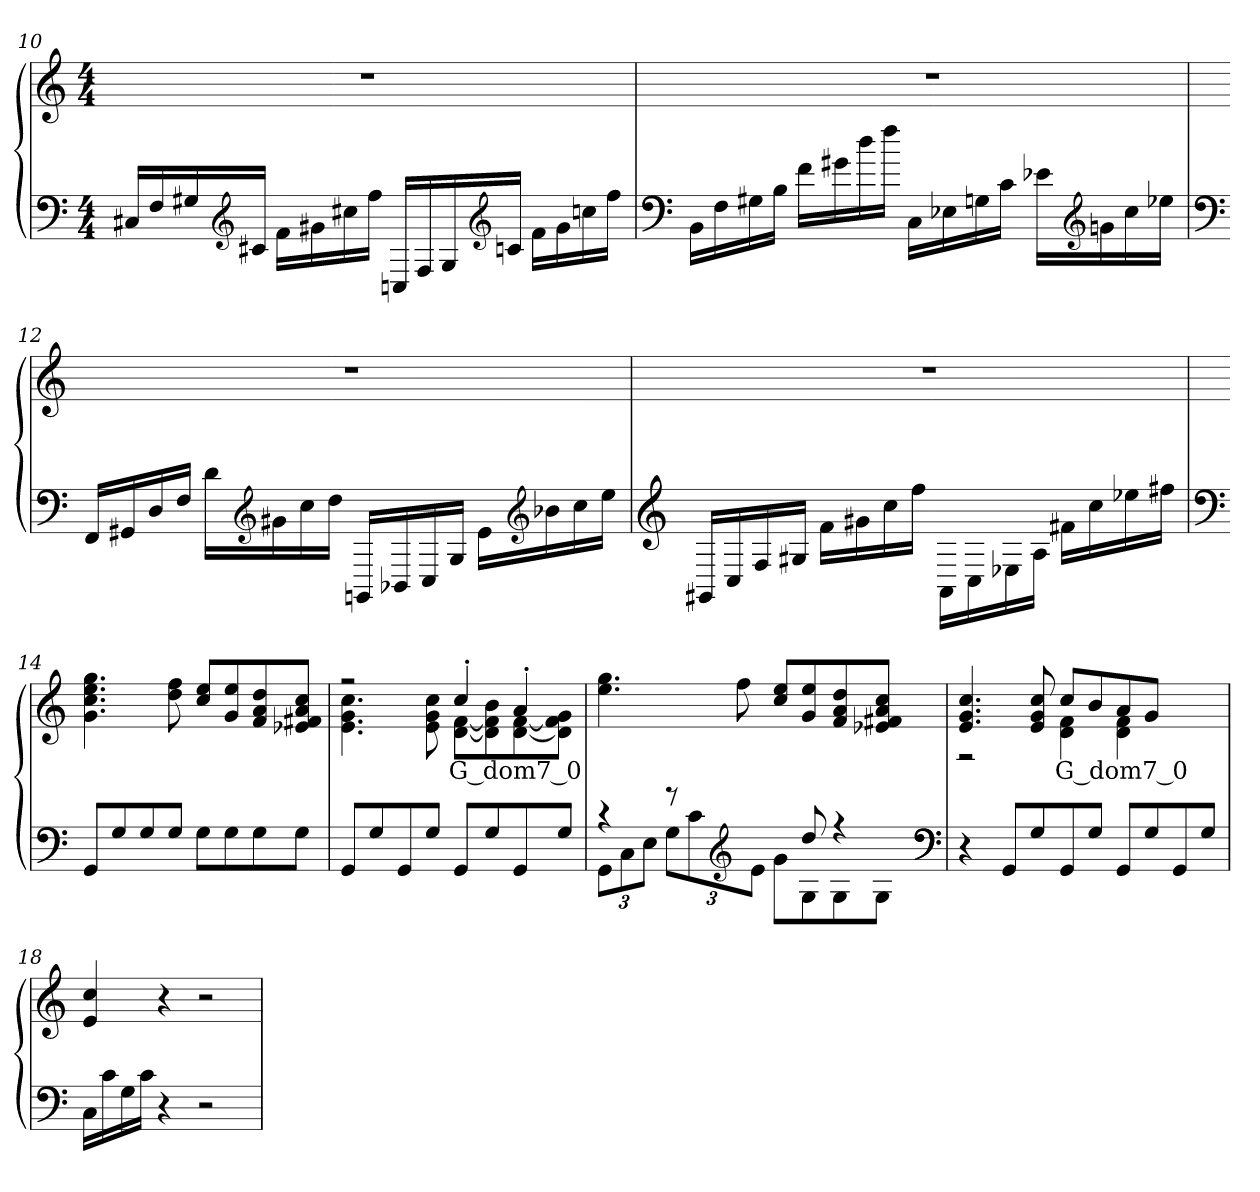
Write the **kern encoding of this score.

**kern	**kern	**text
*part1	*part1	*part1
*staff2	*staff1	*staff1
*clefF4	*clefG2	*
*k[]	*k[]	*
*M4/4	*M4/4	*
=10	=10	=10
*^	*	*
1ryy	16C#X/LL	1r	.
.	16F/	.	.
.	16G#X/	.	.
*clefG2	*	*	*
.	16c#X/JJ	.	.
.	16f\LL	.	.
.	16g#X\	.	.
.	16cc#X\	.	.
.	16ff\JJ	.	.
.	16Cn/LL	.	.
.	16F/	.	.
.	16G#/	.	.
*clefG2	*	*	*
.	16cn/JJ	.	.
.	16f\LL	.	.
.	16g#\	.	.
.	16ccn\	.	.
.	16ff\JJ	.	.
=11	=11	=11	=11
*clefF4	*	*	*
1ryy	16BB\LL	1r	.
.	16F\	.	.
.	16G#X\	.	.
.	16B\JJ	.	.
.	16f\LL	.	.
.	16g#X\	.	.
.	16dd\	.	.
.	16ff\JJ	.	.
.	16C\LL	.	.
.	16E-X\	.	.
.	16Gn\	.	.
.	16c\JJ	.	.
.	16e-X\LL	.	.
*clefG2	*	*	*
.	16gn\	.	.
.	16cc\	.	.
.	16ee-X\JJ	.	.
=12	=12	=12	=12
*clefF4	*	*	*
1ryy	16FF/LL	1r	.
.	16GG#X/	.	.
.	16D/	.	.
.	16F/JJ	.	.
.	16d\LL	.	.
*clefG2	*	*	*
.	16g#X\	.	.
.	16cc\	.	.
.	16dd\JJ	.	.
.	16GGn/LL	.	.
.	16BB-X/	.	.
.	16C/	.	.
.	16G/JJ	.	.
.	16e\LL	.	.
*clefG2	*	*	*
.	16b-X\	.	.
.	16cc\	.	.
.	16ee\JJ	.	.
=13	=13	=13	=13
*clefG2	*	*	*
1ryy	16GG#X/LL	1r	.
.	16C/	.	.
.	16F/	.	.
.	16G#X/JJ	.	.
.	16f\LL	.	.
.	16g#X\	.	.
.	16cc\	.	.
.	16ff\JJ	.	.
.	16AA\LL	.	.
.	16C\	.	.
.	16E-X\	.	.
.	16A\JJ	.	.
.	16f#X\LL	.	.
.	16cc\	.	.
.	16ee-X\	.	.
.	16ff#X\JJ	.	.
=14	=14	=14	=14
*clefF4	*	*	*
1ryy	8GG/L	4.g\ 4.cc\ 4.ee\ 4.gg\	.
.	8G/	.	.
.	8G/	.	.
.	8G/J	8dd\ 8ff\	.
.	8G\L	8cc/ 8ee/L	.
.	8G\	8g/ 8ee/	.
.	8G\	8f/ 8a/ 8dd/	.
.	8G\J	8e-X/ 8f#X/ 8a/ 8cc/J	.
*v	*v	*	*
=15	=15	=15
*	*^	*
8GG/L	2r	4.e\ 4.g\ 4.cc\	.
8G/	.	.	.
8GG/	.	.	.
8G/J	.	8e\ 8g\ 8cc\	.
8GG/L	4cc'/	[8d\ [8f\L	G_dom7_0
8G/	.	8d]\ 8f]\ 8b\	.
8GG/	4a'/	[8d\ [8f\	.
8G/J	.	8d]\ 8f]\ 8g\J	.
*	*v	*v	*
=16	=16	=16
*^	*	*
*	*Xbrackettup	*	*
4r	12GG\L	4.ee\ 4.gg\	.
.	12C\	.	.
.	12E\J	.	.
8r	12G\L	.	.
.	12c\	.	.
*clefG2	*	*	*
4ryy	.	8ff\	.
.	12e\J	.	.
.	8g\L	8cc/ 8ee/L	.
8dd/	8G\	8g/ 8ee/	.
4r	8G\	8f/ 8a/ 8dd/	.
.	8G\J	8e-X/ 8f#X/ 8a/ 8cc/J	.
4ryy	4ryy	4ryy	.
*v	*v	*	*
*clefF4	*	*
=17	=17	=17
*	*^	*
4r	4.e/ 4.g/ 4.cc/	2r	.
8GG/L	.	.	.
8G/	8e/ 8g/ 8cc/	.	.
8GG/	8cc/L	4d\ 4f\	G_dom7_0
8G/J	8b/	.	.
8GG/L	8a/	4d\ 4f\	.
8G/	8g/J	.	.
8GG/	4ryy	4ryy	.
8G/J	.	.	.
*	*v	*v	*
=18	=18	=18
16C\LL	4e/ 4cc/	.
16c\	.	.
16G\	.	.
16c\JJ	.	.
4r	4r	.
2r	2r	.
=	=	=
*-	*-	*-
